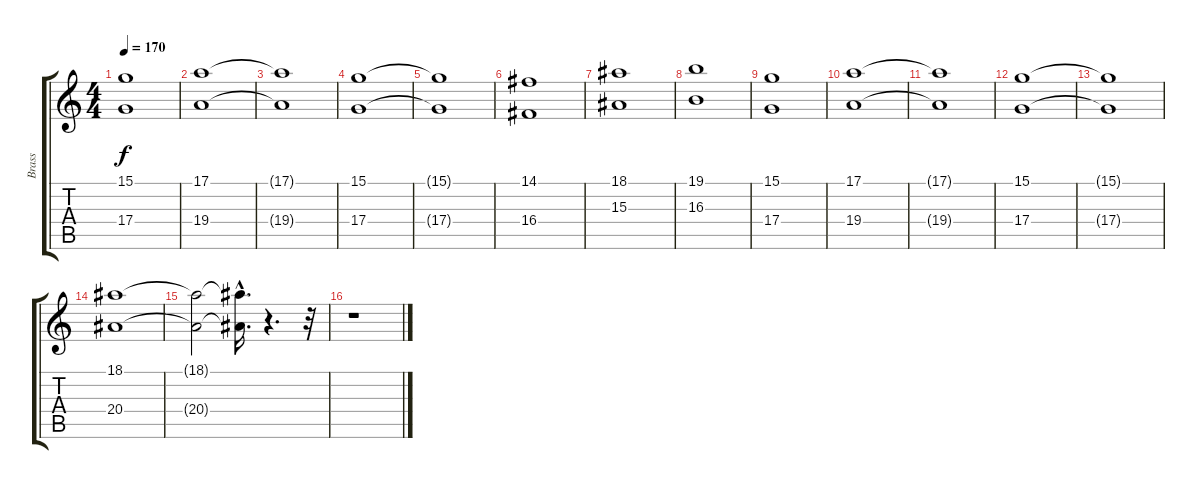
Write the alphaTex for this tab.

\track ("Brass" "Brass") {instrument synthbrass1}
\staff {score tabs}
\tuning (E4 B3 G3 D3 A2 E2) {hide}
\ts (4 4)
\tempo 170
\clef g2
\ks c
(15.1 17.4).1{dy f} |
(17.1 19.4).1 |
(17.1{t} 19.4{t}).1 |
(15.1 17.4).1 |
(15.1{t} 17.4{t}).1 |
(14.1 16.4).1 |
(18.1 15.3).1 |
(19.1 16.3).1 |
(15.1 17.4).1 |
(17.1 19.4).1 |
(17.1{t} 19.4{t}).1 |
(15.1 17.4).1 |
(15.1{t} 17.4{t}).1 |
(18.1 20.4).1 |
(18.1{t} 20.4{t}).2 (18.1{hac t} 20.4{hac t}).16{d} r.4{d} r.32 |
r.1
